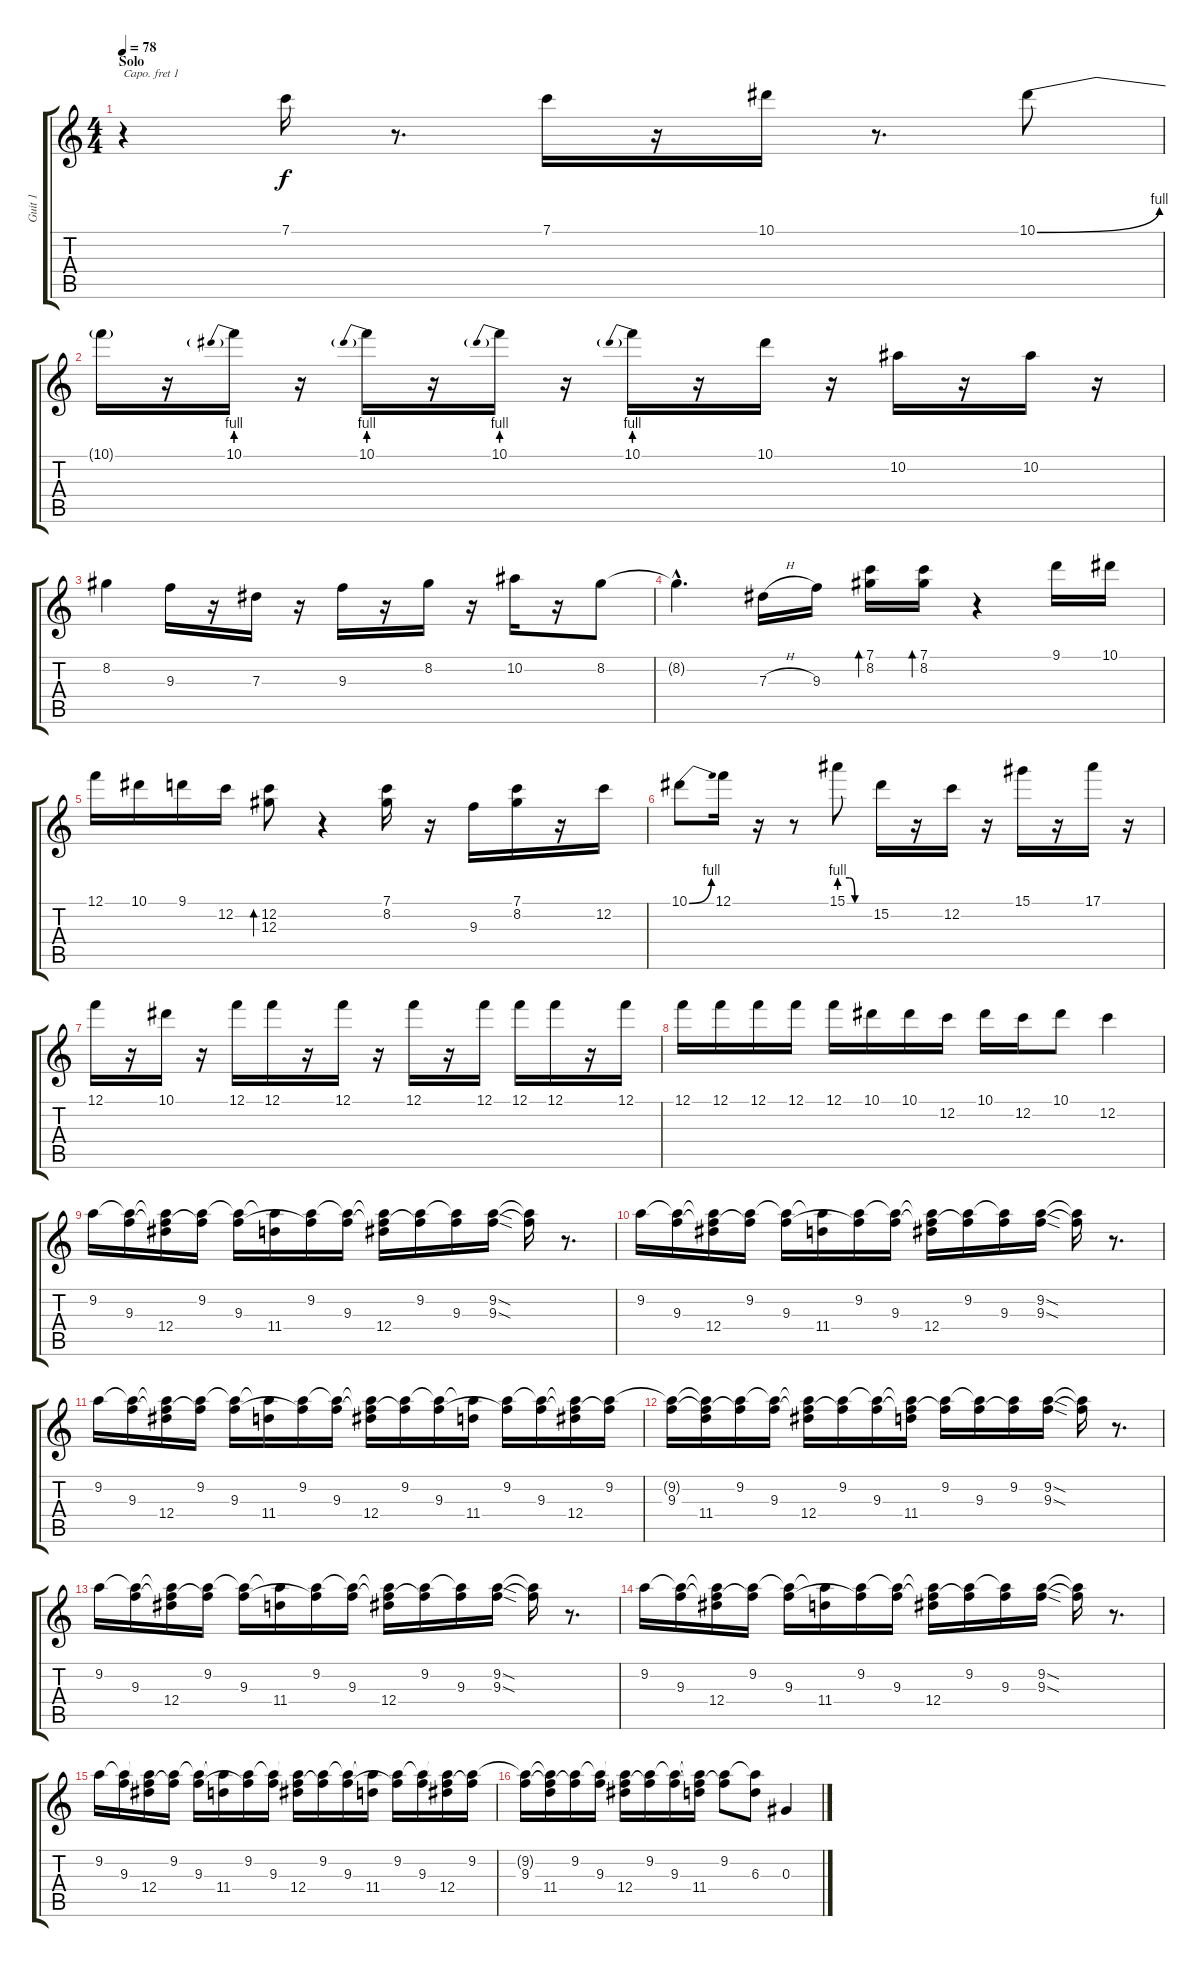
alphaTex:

\track ("Guit 1 " "Guit 1 ") {instrument electricguitarjazz}
\staff {score tabs}
\capo 1
\tuning (E4 B3 G3 D3 A2 E2) {hide}
\ts (4 4)
\section ("" "Solo")
\tempo 78
\clef g2
\ks c
r.4{dy f} 7.1.16 r.8{d} 7.1.16 r.16 10.1.16 r.8{d} 10.1{be (bend 0 0 60 4)}.8 |
10.1{t}.16 r.16 10.1{be (prebend 0 4 60 4)}.16 r.16 10.1{be (prebend 0 4 60 4)}.16 r.16 10.1{be (prebend 0 4 60 4)}.16 r.16 10.1{be (prebend 0 4 60 4)}.16 r.16 10.1.16 r.16 10.2.16 r.16 10.2.16 r.16 |
8.2.4 9.3.16 r.16 7.3.16 r.16 9.3.16 r.16 8.2.16 r.16 10.2.16 r.16 8.2.8 |
8.2{hac t}.4{d} 7.3{h}.16 9.3.16 (7.1 8.2).16{bd 30} (7.1 8.2).16{bd 30} r.4 9.1.16 10.1.16 |
12.1.16 10.1.16 9.1.16 12.2.16 (12.2 12.3).8{bd 30} r.4 (7.1 8.2).16 r.16 9.3.16 (7.1 8.2).16 r.16 12.2.16 |
10.1{be (bend 0 0 60 4)}.8 12.1.16 r.16 r.8 15.1{be (custom 0 4 20 4 31 0 40 0 60 0)}.8 15.2.16 r.16 12.2.16 r.16 15.1.16 r.16 17.1.16 r.16 |
12.1.16 r.16 10.1.16 r.16 12.1.16 12.1.16 r.16 12.1.16 r.16 12.1.16 r.16 12.1.16 12.1.16 12.1.16 r.16 12.1.16 |
12.1.16 12.1.16 12.1.16 12.1.16 12.1.16 10.1.16 10.1.16 12.2.16 10.1.16 12.2.16 10.1.8 12.2.4 |
9.2.16 (9.2{t} 9.3).16 (9.2{t} 9.3{t} 12.4).16 (9.2 9.3{t}).16 (9.2{t} 9.3).16 (9.2{t} 11.4).16 (9.2 9.3{t}).16 (9.2{t} 9.3).16 (9.2{t} 9.3{t} 12.4).16 (9.2 9.3{t}).16 (9.2{t} 9.3).16 (9.2{sod} 9.3{sod}).16 (9.2{t} 9.3{t}).16 r.8{d} |
9.2.16 (9.2{t} 9.3).16 (9.2{t} 9.3{t} 12.4).16 (9.2 9.3{t}).16 (9.2{t} 9.3).16 (9.2{t} 11.4).16 (9.2 9.3{t}).16 (9.2{t} 9.3).16 (9.2{t} 9.3{t} 12.4).16 (9.2 9.3{t}).16 (9.2{t} 9.3).16 (9.2{sod} 9.3{sod}).16 (9.2{t} 9.3{t}).16 r.8{d} |
9.2.16 (9.2{t} 9.3).16 (9.2{t} 9.3{t} 12.4).16 (9.2 9.3{t}).16 (9.2{t} 9.3).16 (9.2{t} 11.4).16 (9.2 9.3{t}).16 (9.2{t} 9.3).16 (9.2{t} 9.3{t} 12.4).16 (9.2 9.3{t}).16 (9.2{t} 9.3).16 (9.2{t} 11.4).16 (9.2 9.3{t}).16 (9.2{t} 9.3).16 (9.2{t} 9.3{t} 12.4).16 (9.2 9.3{t}).16 |
(9.2{t} 9.3).16 (9.2{t} 9.3{t} 11.4).16 (9.2 9.3{t}).16 (9.2{t} 9.3).16 (9.2{t} 9.3{t} 12.4).16 (9.2 9.3{t}).16 (9.2{t} 9.3).16 (9.2{t} 9.3{t} 11.4).16 (9.2 9.3{t}).16 (9.2{t} 9.3).16 (9.2 9.3{t}).16 (9.2{sod} 9.3{sod}).16 (9.2{t} 9.3{t}).16 r.8{d} |
9.2.16 (9.2{t} 9.3).16 (9.2{t} 9.3{t} 12.4).16 (9.2 9.3{t}).16 (9.2{t} 9.3).16 (9.2{t} 11.4).16 (9.2 9.3{t}).16 (9.2{t} 9.3).16 (9.2{t} 9.3{t} 12.4).16 (9.2 9.3{t}).16 (9.2{t} 9.3).16 (9.2{sod} 9.3{sod}).16 (9.2{t} 9.3{t}).16 r.8{d} |
9.2.16 (9.2{t} 9.3).16 (9.2{t} 9.3{t} 12.4).16 (9.2 9.3{t}).16 (9.2{t} 9.3).16 (9.2{t} 11.4).16 (9.2 9.3{t}).16 (9.2{t} 9.3).16 (9.2{t} 9.3{t} 12.4).16 (9.2 9.3{t}).16 (9.2{t} 9.3).16 (9.2{sod} 9.3{sod}).16 (9.2{t} 9.3{t}).16 r.8{d} |
9.2.16 (9.2{t} 9.3).16 (9.2{t} 9.3{t} 12.4).16 (9.2 9.3{t}).16 (9.2{t} 9.3).16 (9.2{t} 11.4).16 (9.2 9.3{t}).16 (9.2{t} 9.3).16 (9.2{t} 9.3{t} 12.4).16 (9.2 9.3{t}).16 (9.2{t} 9.3).16 (9.2{t} 11.4).16 (9.2 9.3{t}).16 (9.2{t} 9.3).16 (9.2{t} 9.3{t} 12.4).16 (9.2 9.3{t}).16 |
(9.2{t} 9.3).16 (9.2{t} 9.3{t} 11.4).16 (9.2 9.3{t}).16 (9.2{t} 9.3).16 (9.2{t} 9.3{t} 12.4).16 (9.2 9.3{t}).16 (9.2{t} 9.3).16 (9.2{t} 9.3{t} 11.4).16 (9.2 9.3{t}).8 (9.2{t} 6.3).8 0.3.4
